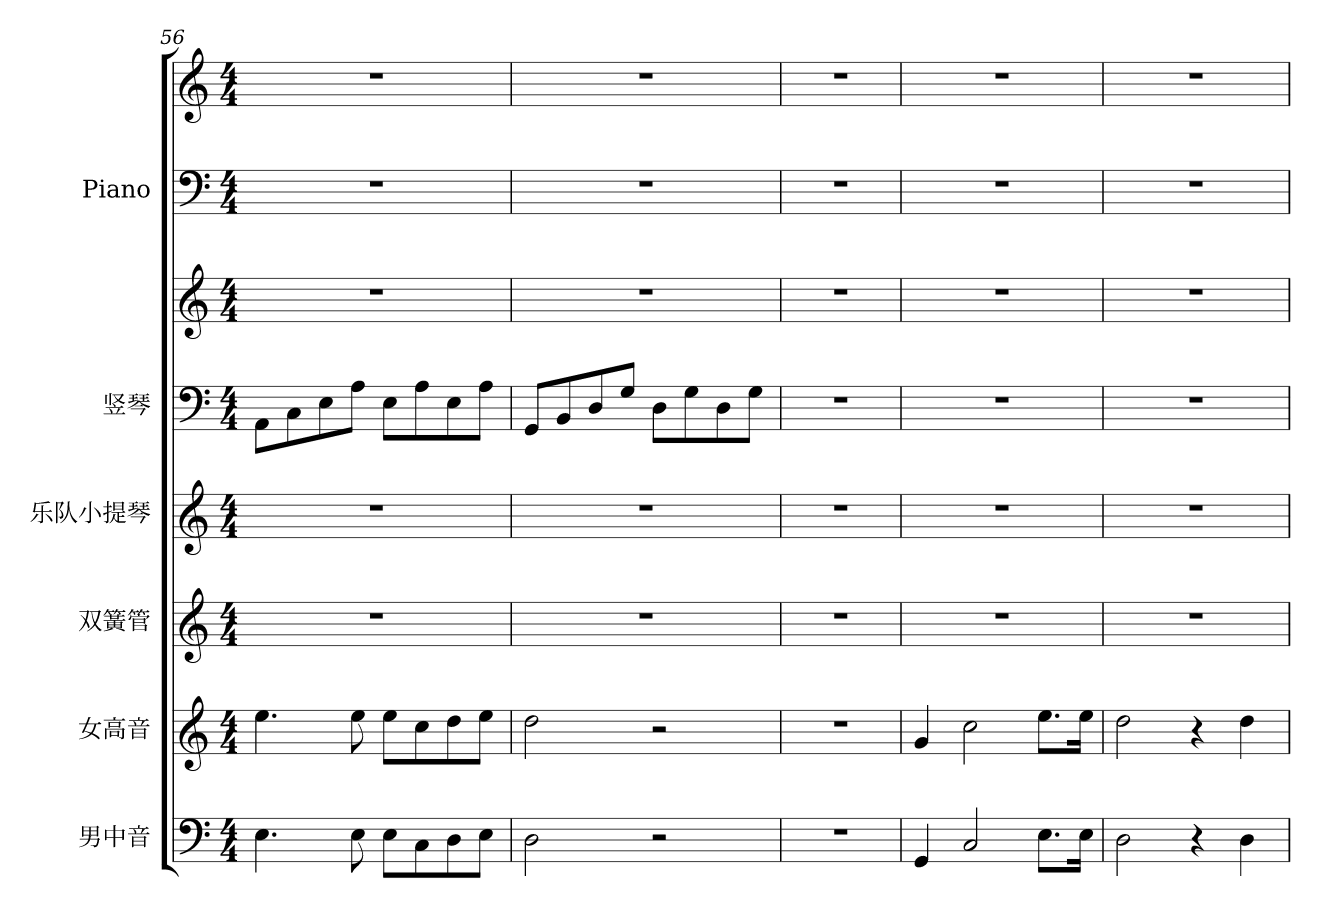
**kern	**kern	**kern	**kern	**kern	**kern	**kern	**kern
*part6	*part5	*part4	*part3	*part2	*part2	*part1	*part1
*staff8	*staff7	*staff6	*staff5	*staff4	*staff3	*staff2	*staff1
*I"男中音	*I"女高音	*I"双簧管	*I"乐队小提琴	*I"竖琴	*	*I"Piano	*
*	*	*	*	*	*	*I'Pno.	*
*clefF4	*clefG2	*clefG2	*clefG2	*clefF4	*clefG2	*clefF4	*clefG2
*k[]	*k[]	*k[]	*k[]	*k[]	*k[]	*k[]	*k[]
*M4/4	*M4/4	*M4/4	*M4/4	*M4/4	*M4/4	*M4/4	*M4/4
=56	=56	=56	=56	=56	=56	=56	=56
4.E\	4.ee\	1r	1r	8AA\L	1r	1r	1r
.	.	.	.	8C\	.	.	.
.	.	.	.	8E\	.	.	.
8E\	8ee\	.	.	8A\J	.	.	.
8E\L	8ee\L	.	.	8E\L	.	.	.
8C\	8cc\	.	.	8A\	.	.	.
8D\	8dd\	.	.	8E\	.	.	.
8E\J	8ee\J	.	.	8A\J	.	.	.
!!LO:PB:g=z
=57	=57	=57	=57	=57	=57	=57	=57
2D\	2dd\	1r	1r	8GG/L	1r	1r	1r
.	.	.	.	8BB/	.	.	.
.	.	.	.	8D/	.	.	.
.	.	.	.	8G/J	.	.	.
2r	2r	.	.	8D\L	.	.	.
.	.	.	.	8G\	.	.	.
.	.	.	.	8D\	.	.	.
.	.	.	.	8G\J	.	.	.
=58	=58	=58	=58	=58	=58	=58	=58
1r	1r	1r	1r	1r	1r	1r	1r
=59	=59	=59	=59	=59	=59	=59	=59
4GG/	4g/	1r	1r	1r	1r	1r	1r
2C/	2cc\	.	.	.	.	.	.
8.E\L	8.ee\L	.	.	.	.	.	.
16E\Jk	16ee\Jk	.	.	.	.	.	.
=60	=60	=60	=60	=60	=60	=60	=60
2D\	2dd\	1r	1r	1r	1r	1r	1r
4r	4r	.	.	.	.	.	.
4D\	4dd\	.	.	.	.	.	.
=	=	=	=	=	=	=	=
*-	*-	*-	*-	*-	*-	*-	*-
